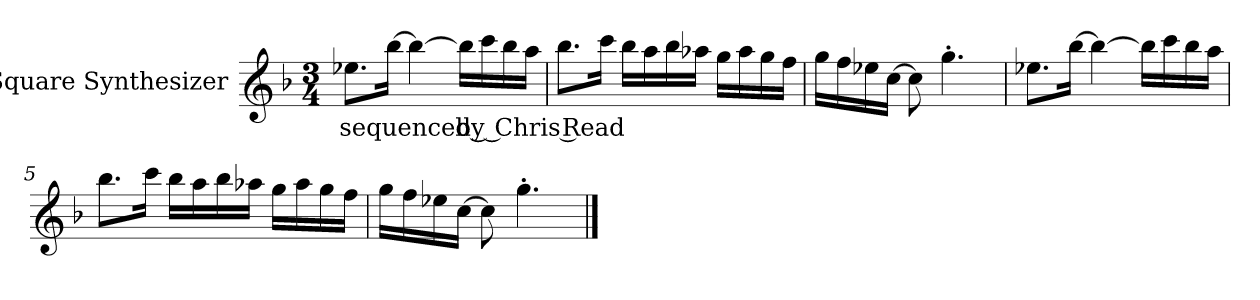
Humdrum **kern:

**kern	**text
*part1	*part1
*staff1	*staff1
*I"Square Synthesizer	*
*I'Synth.	*
*clefG2	*
*k[b-]	*
*M3/4	*
*MM110	*
=1	=1
!	!LO:LY:b
8.ee-X\L	sequenced by Chris Read
[16bb-\Jk	.
4bb-\_	.
16bb-\LL]	.
16ccc\	.
16bb-\	.
16aa\JJ	.
=2	=2
8.bb-\L	.
16ccc\Jk	.
16bb-\LL	.
16aa\	.
16bb-\	.
16aa-X\JJ	.
16gg\LL	.
16aa-\	.
16gg\	.
16ff\JJ	.
=3	=3
16gg\LL	.
16ff\	.
16ee-X\	.
[16cc\JJ	.
8cc\]	.
4.gg'\	.
=4	=4
8.ee-X\L	.
[16bb-\Jk	.
4bb-\_	.
16bb-\LL]	.
16ccc\	.
16bb-\	.
16aa\JJ	.
!!LO:LB:g=z
=5	=5
8.bb-\L	.
16ccc\Jk	.
16bb-\LL	.
16aa\	.
16bb-\	.
16aa-X\JJ	.
16gg\LL	.
16aa-\	.
16gg\	.
16ff\JJ	.
=6	=6
16gg\LL	.
16ff\	.
16ee-X\	.
[16cc\JJ	.
8cc\]	.
4.gg'\	.
==	==
*-	*-
